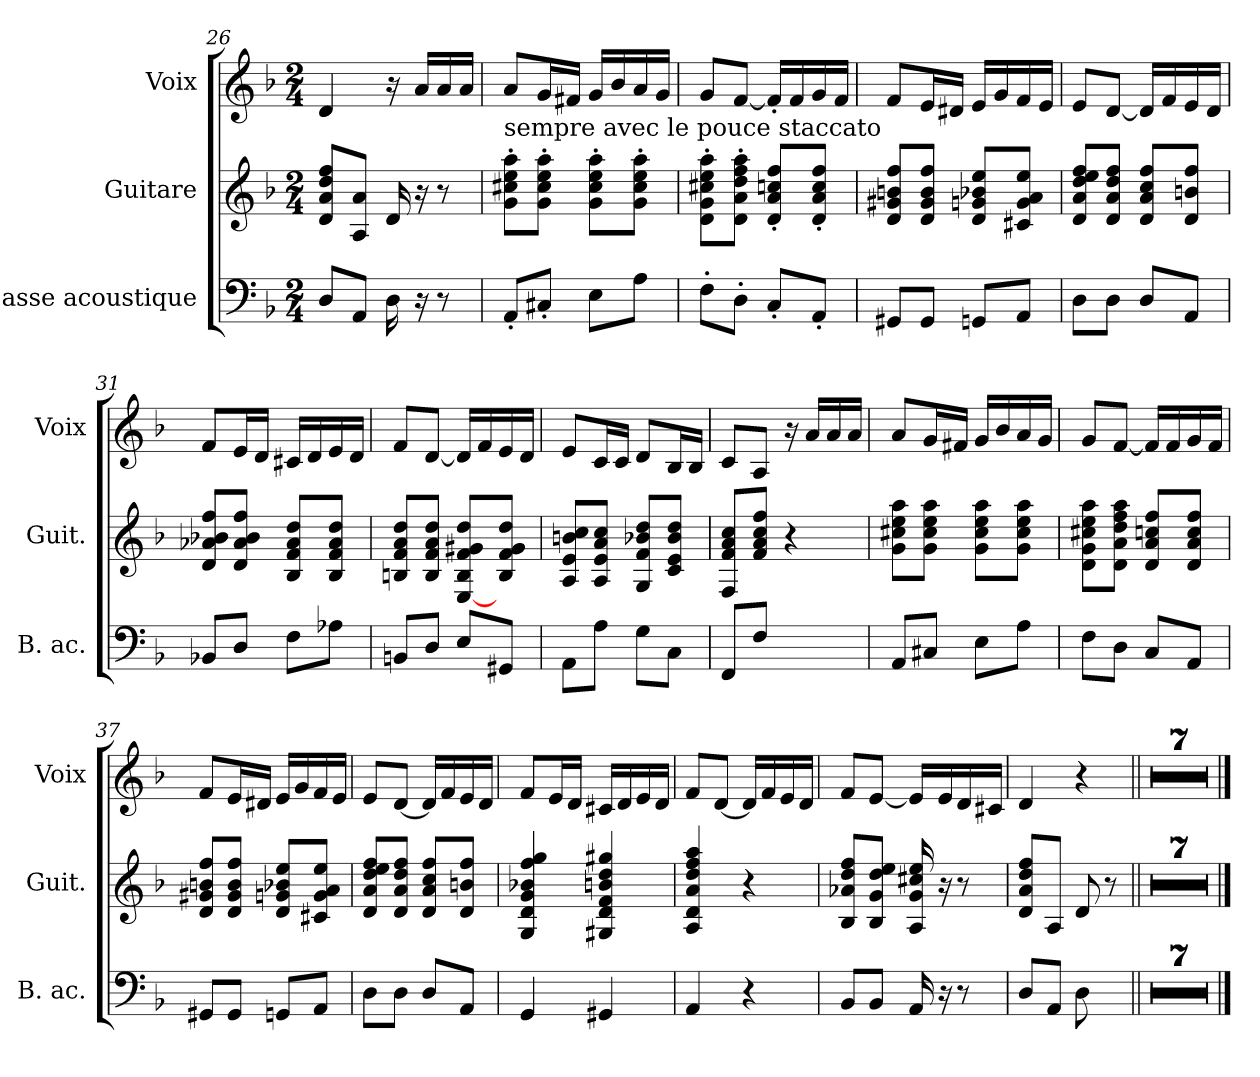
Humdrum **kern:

**kern	**kern	**kern
*part3	*part2	*part1
*staff3	*staff2	*staff1
*I"Basse acoustique	*I"Guitare	*I"Voix
*I'B. ac.	*I'Guit.	*I'Voix
*clefF4	*clefG2	*clefG2
*ITrd7c12	*ITrd7c12	*
*k[b-]	*k[b-]	*k[b-]
*d:	*d:	*d:
*M2/4	*M2/4	*M2/4
=26	=26	=26
8DD/L	8D/ 8A/ 8d/ 8f/L	4d/
8AAA/J	8AA/ 8A/J	.
16DD\	16D/	16r
16r	16r	16a/LL
8r	8r	16a/
.	.	16a/JJ
=27	=27	=27
!	!LO:TX:a:t=sempre avec le pouce staccato	!
8AAA'</L	8G\'> 8c#X\'> 8e\'> 8a\'>L	8a/L
8CC#X'</J	8G\'> 8c#\'> 8e\'> 8a\'>J	16g/L
.	.	16f#X/JJ
8EE\L	8G\'> 8c#\'> 8e\'> 8a\'>L	16g/LL
.	.	16b-/
8AA\J	8G\'> 8c#\'> 8e\'> 8a\'>J	16a/
.	.	16g/JJ
=28	=28	=28
8FF'>\L	8D\'> 8G\'> 8c#X\'> 8e\'> 8a\'>L	8g/L
8DD'>\J	8D\'> 8A\'> 8d\'> 8f\'> 8a\'>J	[8f/J
8CC'</L	8D/'< 8A/'< 8cn/'< 8f/'<L	16f'</LL]
.	.	16f/
8AAA'</J	8D/'< 8A/'< 8c/'< 8f/'<J	16g/
.	.	16f/JJ
!!LO:LB:g=z
=29	=29	=29
8GGG#X/L	8D/ 8G#X/ 8Bn/ 8f/L	8f/L
8GGG#/J	8D/ 8G#/ 8B/ 8f/J	16e/L
.	.	16d#X/JJ
8GGGn/L	8D/ 8Gn/ 8B-X/ 8e/L	16e/LL
.	.	16g/
8AAA/J	8C#X/ 8G/ 8A/ 8e/J	16f/
.	.	16e/JJ
=30	=30	=30
8DD\L	8D/ 8A/ 8d/ 8e/ 8f/L	8e/L
8DD\J	8D/ 8A/ 8d/ 8f/J	[8d/J
8DD/L	8D/ 8A/ 8c/ 8f/L	16d/LL]
.	.	16f/
8AAA/J	8D/ 8Bn/ 8f/J	16e/
.	.	16d/JJ
=31	=31	=31
8BBB-X/L	8D/ 8A-X/ 8B-X/ 8f/L	8f/L
8DD/J	8D/ 8A-/ 8B-/ 8f/J	16e/L
.	.	16d/JJ
8FF\L	8BB-/ 8F/ 8A-/ 8d/L	16c#X/LL
.	.	16d/
8AA-X\J	8BB-/ 8F/ 8A-/ 8d/J	16e/
.	.	16d/JJ
!!LO:PB:g=z
=32	=32	=32
8BBBn/L	8BBn/ 8F/ 8A/ 8d/L	8f/L
8DD/J	8BB/ 8F/ 8A/ 8d/J	[8d/J
8EE/L	[8EE/ 8BB/ 8F/ 8G#X/ 8d/L	16d/LL]
.	.	16f/
8GGG#X/J	8BB/ 8F/ 8G#/ 8d/J	16e/
.	.	16d/JJ
=33	=33	=33
8AAA\L	8AA/ 8E/ 8Bn/ 8c/L	8e/L
8AA\J	8AA/ 8E/ 8A/ 8c/J	16c/L
.	.	16c/JJ
8GG\L	8GG/ 8F/ 8B-X/ 8d/L	8d/L
8CC\J	8C/ 8E/ 8B-/ 8d/J	16B-/L
.	.	16B-/JJ
=34	=34	=34
8FFF/L	8FF/ 8F/ 8A/ 8c/L	8c/L
8FF/J	8F/ 8A/ 8c/ 8f/J	8A/J
4ryy	4r	16r
.	.	16a/LL
.	.	16a/
.	.	16a/JJ
=35	=35	=35
8AAA/L	8G\ 8c#X\ 8e\ 8a\L	8a/L
8CC#X/J	8G\ 8c#\ 8e\ 8a\J	16g/L
.	.	16f#X/JJ
8EE\L	8G\ 8c#\ 8e\ 8a\L	16g/LL
.	.	16b-/
8AA\J	8G\ 8c#\ 8e\ 8a\J	16a/
.	.	16g/JJ
=36	=36	=36
8FF\L	8D\ 8G\ 8c#X\ 8e\ 8a\L	8g/L
8DD\J	8D\ 8A\ 8d\ 8f\ 8a\J	[8f/J
8CC/L	8D/ 8A/ 8cn/ 8f/L	16f/LL]
.	.	16f/
8AAA/J	8D/ 8A/ 8c/ 8f/J	16g/
.	.	16f/JJ
!!LO:LB:g=z
=37	=37	=37
8GGG#X/L	8D/ 8G#X/ 8Bn/ 8f/L	8f/L
8GGG#/J	8D/ 8G#/ 8B/ 8f/J	16e/L
.	.	16d#X/JJ
8GGGn/L	8D/ 8Gn/ 8B-X/ 8e/L	16e/LL
.	.	16g/
8AAA/J	8C#X/ 8G/ 8A/ 8e/J	16f/
.	.	16e/JJ
=38	=38	=38
8DD\L	8D/ 8A/ 8d/ 8e/ 8f/L	8e/L
8DD\J	8D/ 8A/ 8d/ 8f/J	[8d/J
8DD/L	8D/ 8A/ 8c/ 8f/L	16d/LL]
.	.	16f/
8AAA/J	8D/ 8Bn/ 8f/J	16e/
.	.	16d/JJ
=39	=39	=39
4GGG/	4GG/ 4D/ 4G/ 4B-X/ 4f/ 4g/	8f/L
.	.	16e/L
.	.	16d/JJ
4GGG#X/	4GG#X/ 4D/ 4F/ 4Bn/ 4d/ 4g#X/	16c#X/LL
.	.	16d/
.	.	16e/
.	.	16d/JJ
=40	=40	=40
4AAA/	4AA/ 4D/ 4A/ 4d/ 4f/ 4a/	8f/L
.	.	[8d/J
4r	4r	16d/LL]
.	.	16f/
.	.	16e/
.	.	16d/JJ
=41	=41	=41
8BBB-/L	8BB-/ 8A-X/ 8d/ 8f/L	8f/L
8BBB-/J	8BB-/ 8G/ 8d/ 8e/J	[8e/J
16AAA/	16AA/ 16G/ 16c#X/ 16e/	16e/LL]
16r	16r	16e/
8r	8r	16d/
.	.	16c#X/JJ
!!LO:LB:g=z
=42	=42	=42
8DD/L	8D/ 8A/ 8d/ 8f/L	4d/
8AAA/J	8AA/J	.
8DD\	8D/	4r
8ryy	8r	.
=43||	=43||	=43||
2r	2r	2r
!	!LO:TX:a:t=Da Capo avec intro qui fait interlude \npuis couplet 2 \npuis refrain ad lib	!
=44	=44	=44
2r	2r	2r
=45	=45	=45
2r	2r	2r
=46	=46	=46
2r	2r	2r
=47	=47	=47
2r	2r	2r
=48	=48	=48
2r	2r	2r
=49	=49	=49
2r	2r	2r
==	==	==
*-	*-	*-
